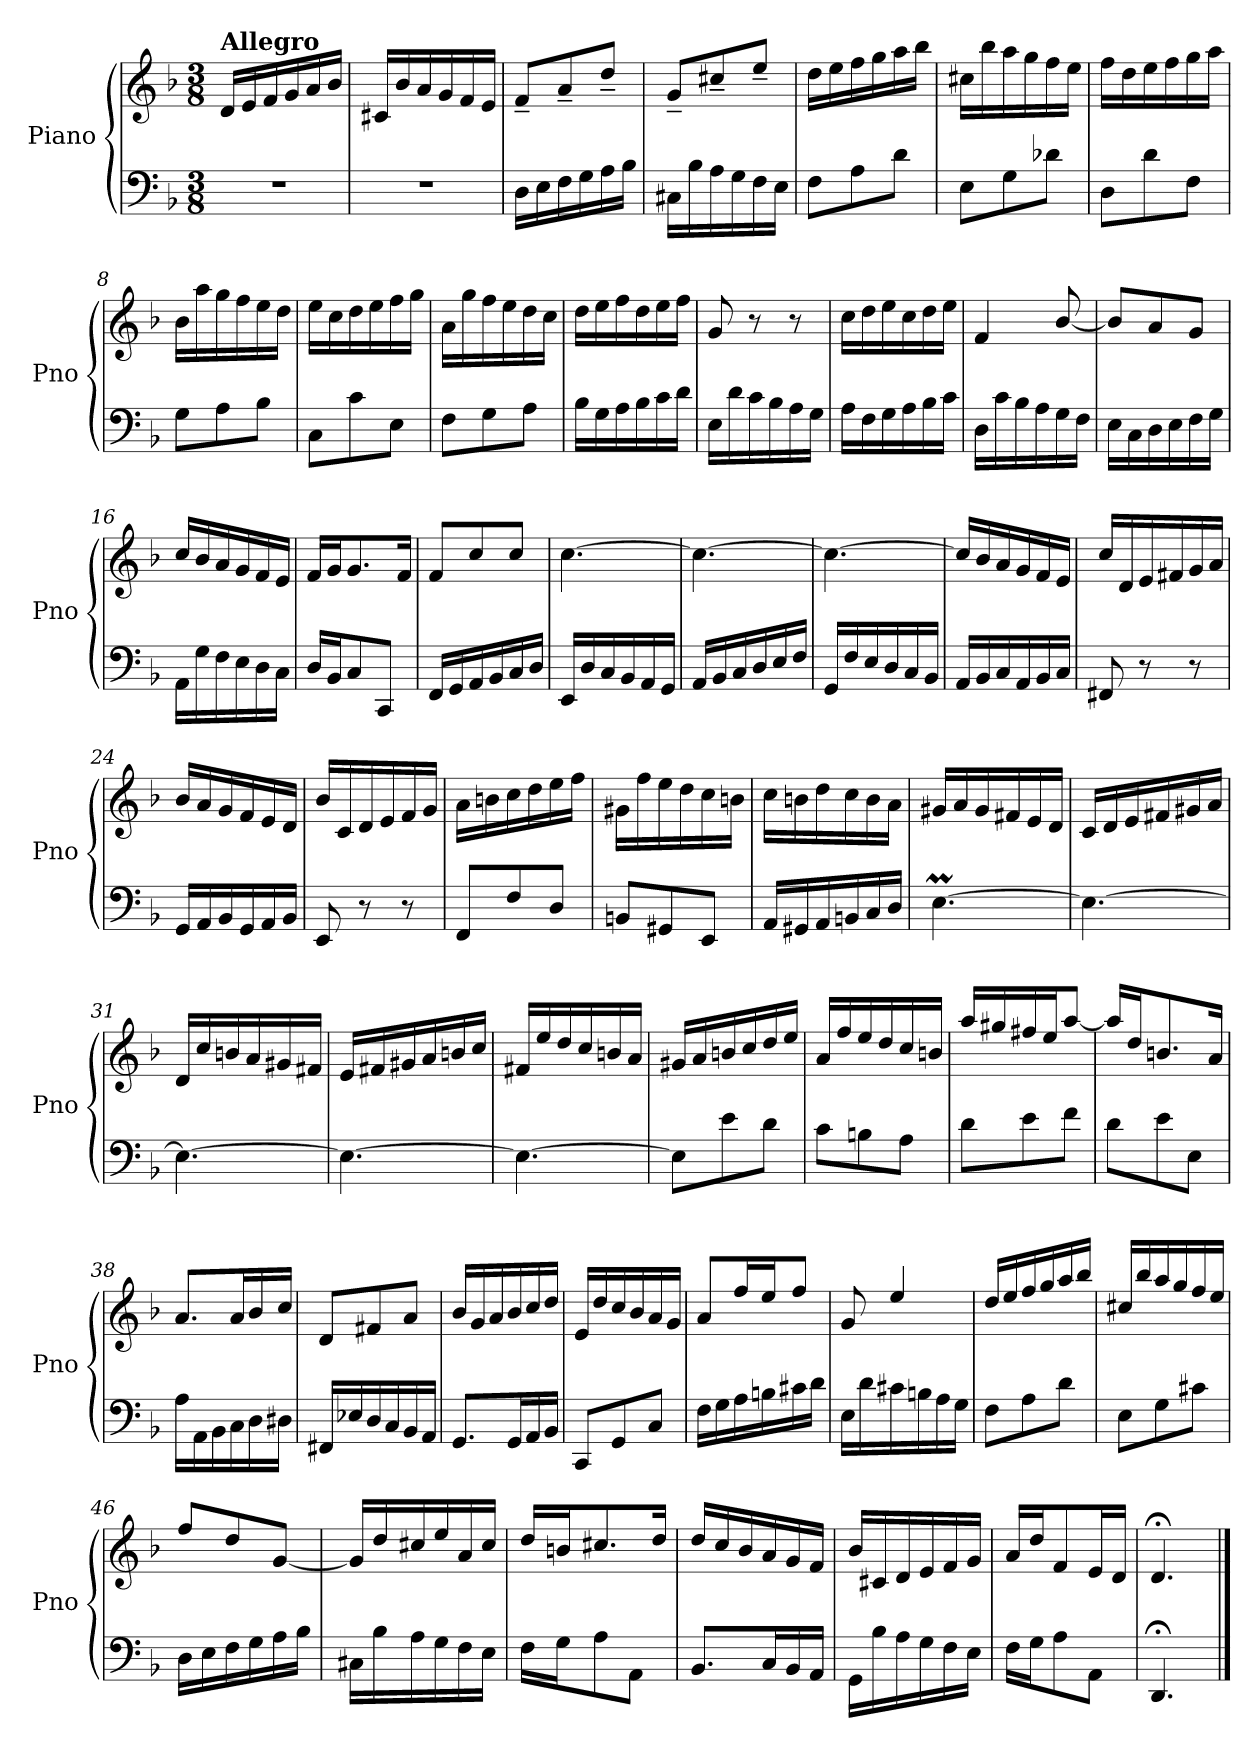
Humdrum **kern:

**kern	**kern
*part1	*part1
*staff2	*staff1
*I"Piano	*
*I'Pno	*
*clefF4	*clefG2
*k[b-]	*k[b-]
*M3/8	*M3/8
=1	=1
!	!LO:TX:a:B:t=Allegro
4.r	16d/LL
.	16e/
.	16f/
.	16g/
.	16a/
.	16b-/JJ
=2	=2
4.r	16c#X/LL
.	16b-/
.	16a/
.	16g/
.	16f/
.	16e/JJ
=3	=3
16D\LL	8f~/L
16E\	.
16F\	8a~/
16G\	.
16A\	8dd~/J
16B-\JJ	.
=4	=4
16C#X\LL	8g~/L
16B-\	.
16A\	8cc#X~/
16G\	.
16F\	8ee~/J
16E\JJ	.
=5	=5
8F\L	16dd\LL
.	16ee\
8A\	16ff\
.	16gg\
8d\J	16aa\
.	16bb-\JJ
=6	=6
8E\L	16cc#X\LL
.	16bb-\
8G\	16aa\
.	16gg\
8d-X\J	16ff\
.	16ee\JJ
=7	=7
8D\L	16ff\LL
.	16dd\
8d\	16ee\
.	16ff\
8F\J	16gg\
.	16aa\JJ
=8	=8
8G\L	16b-\LL
.	16aa\
8A\	16gg\
.	16ff\
8B-\J	16ee\
.	16dd\JJ
=9	=9
8C\L	16ee\LL
.	16cc\
8c\	16dd\
.	16ee\
8E\J	16ff\
.	16gg\JJ
=10	=10
8F\L	16a\LL
.	16gg\
8G\	16ff\
.	16ee\
8A\J	16dd\
.	16cc\JJ
=11	=11
16B-\LL	16dd\LL
16G\	16ee\
16A\	16ff\
16B-\	16dd\
16c\	16ee\
16d\JJ	16ff\JJ
=12	=12
16E\LL	8g/
16d\	.
16c\	8r
16B-\	.
16A\	8r
16G\JJ	.
=13	=13
16A\LL	16cc\LL
16F\	16dd\
16G\	16ee\
16A\	16cc\
16B-\	16dd\
16c\JJ	16ee\JJ
=14	=14
16D\LL	4f/
16c\	.
16B-\	.
16A\	.
16G\	[8b-/
16F\JJ	.
=15	=15
16E\LL	8b-/L]
16C\	.
16D\	8a/
16E\	.
16F\	8g/J
16G\JJ	.
=16	=16
16AA\LL	16cc/LL
16G\	16b-/
16F\	16a/
16E\	16g/
16D\	16f/
16C\JJ	16e/JJ
=17	=17
16D/LL	16f/LL
16BB-/J	16g/J
8C/	8.g/
8CC/J	.
.	16f/Jk
=18	=18
16FF/LL	8f/L
16GG/	.
16AA/	8cc/
16BB-/	.
16C/	8cc/J
16D/JJ	.
=19	=19
16EE/LL	[4.cc\
16D/	.
16C/	.
16BB-/	.
16AA/	.
16GG/JJ	.
=20	=20
16AA/LL	4.cc\_
16BB-/	.
16C/	.
16D/	.
16E/	.
16F/JJ	.
=21	=21
16GG/LL	4.cc\_
16F/	.
16E/	.
16D/	.
16C/	.
16BB-/JJ	.
=22	=22
16AA/LL	16cc/LL]
16BB-/	16b-/
16C/	16a/
16AA/	16g/
16BB-/	16f/
16C/JJ	16e/JJ
=23	=23
8FF#X/	16cc/LL
.	16d/
8r	16e/
.	16f#X/
8r	16g/
.	16a/JJ
=24	=24
16GG/LL	16b-/LL
16AA/	16a/
16BB-/	16g/
16GG/	16f/
16AA/	16e/
16BB-/JJ	16d/JJ
=25	=25
8EE/	16b-/LL
.	16c/
8r	16d/
.	16e/
8r	16f/
.	16g/JJ
=26	=26
8FF/L	16a\LL
.	16bn\
8F/	16cc\
.	16dd\
8D/J	16ee\
.	16ff\JJ
=27	=27
8BBn/L	16g#X\LL
.	16ff\
8GG#X/	16ee\
.	16dd\
8EE/J	16cc\
.	16bn\JJ
=28	=28
16AA/LL	16cc\LL
16GG#X/	16bn\
16AA/	16dd\
16BBn/	16cc\
16C/	16b\
16D/JJ	16a\JJ
=29	=29
[4.Em\	16g#X/LL
.	16a/
.	16g#/
.	16f#X/
.	16e/
.	16d/JJ
=30	=30
4.E\_	16c/LL
.	16d/
.	16e/
.	16f#X/
.	16g#X/
.	16a/JJ
=31	=31
4.E\_	16d/LL
.	16cc/
.	16bn/
.	16a/
.	16g#X/
.	16f#X/JJ
=32	=32
4.E\_	16e/LL
.	16f#X/
.	16g#X/
.	16a/
.	16bn/
.	16cc/JJ
=33	=33
4.E\_	16f#X/LL
.	16ee/
.	16dd/
.	16cc/
.	16bn/
.	16a/JJ
=34	=34
8E\L]	16g#X/LL
.	16a/
8e\	16bn/
.	16cc/
8d\J	16dd/
.	16ee/JJ
=35	=35
8c\L	16a/LL
.	16ff/
8Bn\	16ee/
.	16dd/
8A\J	16cc/
.	16bn/JJ
=36	=36
8d\L	16aa/LL
.	16gg#X/
8e\	16ff#X/
.	16ee/J
8f\J	[8aa/J
=37	=37
8d\L	16aa/LL]
.	16dd/J
8e\	8.bn/
8E\J	.
.	16a/Jk
=38	=38
16A\LL	8.a/L
16AA\	.
16BB-\	.
16C\	16a/L
16D\	16b-/
16D#X\JJ	16cc/JJ
=39	=39
16FF#X/LL	8d/L
16E-X/	.
16D/	8f#X/
16C/	.
16BB-/	8a/J
16AA/JJ	.
=40	=40
8.GG/L	16b-/LL
.	16g/
.	16a/
16GG/L	16b-/
16AA/	16cc/
16BB-/JJ	16dd/JJ
=41	=41
8CC/L	16e/LL
.	16dd/
8GG/	16cc/
.	16b-/
8C/J	16a/
.	16g/JJ
=42	=42
16F\LL	8a/L
16G\	.
16A\	16ff/L
16Bn\	16ee/J
16c#X\	8ff/J
16d\JJ	.
=43	=43
16E\LL	8g/
16d\	.
16c#X\	4ee/
16Bn\	.
16A\	.
16G\JJ	.
=44	=44
8F\L	16dd/LL
.	16ee/
8A\	16ff/
.	16gg/
8d\J	16aa/
.	16bb-/JJ
=45	=45
8E\L	16cc#X/LL
.	16bb-/
8G\	16aa/
.	16gg/
8c#X\J	16ff/
.	16ee/JJ
=46	=46
16D\LL	8ff/L
16E\	.
16F\	8dd/
16G\	.
16A\	[8g/J
16B-\JJ	.
=47	=47
16C#X\LL	16g/LL]
16B-\	16dd/
16A\	16cc#X/
16G\	16ee/
16F\	16a/
16E\JJ	16cc#/JJ
=48	=48
16F\LL	16dd/LL
16G\J	16bn/J
8A\	8.cc#X/
8AA\J	.
.	16dd/Jk
=49	=49
8.BB-/L	16dd/LL
.	16cc/
.	16b-/
16C/L	16a/
16BB-/	16g/
16AA/JJ	16f/JJ
=50	=50
16GG\LL	16b-/LL
16B-\	16c#X/
16A\	16d/
16G\	16e/
16F\	16f/
16E\JJ	16g/JJ
=51	=51
16F\LL	16a/LL
16G\J	16dd/J
8A\	8f/
8AA\J	16e/L
.	16d/JJ
=52	=52
4.DD;</	4.d;</
==	==
*-	*-
